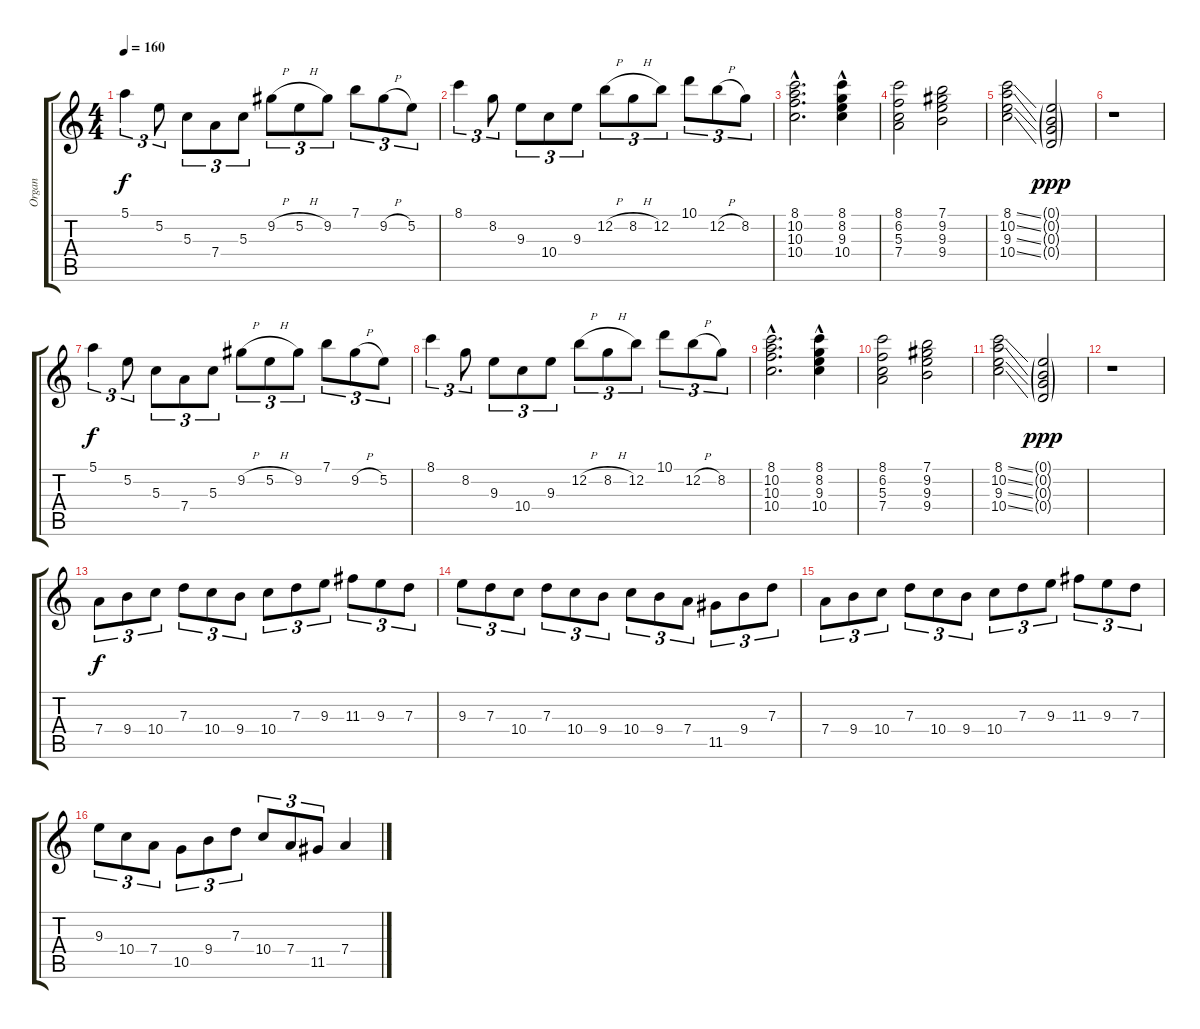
\track ("Organ" "Organ") {instrument rockorgan}
\staff {score tabs}
\tuning (E5 B4 G4 D4 A3 E3) {hide}
\ts (4 4)
\tempo 160
\clef g2
\ks c
5.1.4{tu (3 2) dy f} 5.2.8{tu (3 2)} 5.3.8{tu (3 2)} 7.4.8{tu (3 2)} 5.3.8{tu (3 2)} 9.2{h}.8{tu (3 2)} 5.2{h}.8{tu (3 2)} 9.2.8{tu (3 2)} 7.1.8{tu (3 2)} 9.2{h}.8{tu (3 2)} 5.2.8{tu (3 2)} |
8.1.4{tu (3 2)} 8.2.8{tu (3 2)} 9.3.8{tu (3 2)} 10.4.8{tu (3 2)} 9.3.8{tu (3 2)} 12.2{h}.8{tu (3 2)} 8.2{h}.8{tu (3 2)} 12.2.8{tu (3 2)} 10.1.8{tu (3 2)} 12.2{h}.8{tu (3 2)} 8.2.8{tu (3 2)} |
(8.1{hac} 10.2{hac} 10.3{hac} 10.4{hac}).2{d} (8.1 8.2{hac} 9.3 10.4).4 |
(8.1 6.2 5.3 7.4).2 (7.1 9.2 9.3 9.4).2 |
(8.1{ss} 10.2{ss} 9.3{ss} 10.4{ss}).2 (0.1{g} 0.2{g} 0.3{g} 0.4{g}).2{dy ppp} |
r.1 |
5.1.4{tu (3 2) dy f} 5.2.8{tu (3 2)} 5.3.8{tu (3 2)} 7.4.8{tu (3 2)} 5.3.8{tu (3 2)} 9.2{h}.8{tu (3 2)} 5.2{h}.8{tu (3 2)} 9.2.8{tu (3 2)} 7.1.8{tu (3 2)} 9.2{h}.8{tu (3 2)} 5.2.8{tu (3 2)} |
8.1.4{tu (3 2)} 8.2.8{tu (3 2)} 9.3.8{tu (3 2)} 10.4.8{tu (3 2)} 9.3.8{tu (3 2)} 12.2{h}.8{tu (3 2)} 8.2{h}.8{tu (3 2)} 12.2.8{tu (3 2)} 10.1.8{tu (3 2)} 12.2{h}.8{tu (3 2)} 8.2.8{tu (3 2)} |
(8.1{hac} 10.2{hac} 10.3{hac} 10.4{hac}).2{d} (8.1 8.2{hac} 9.3 10.4).4 |
(8.1 6.2 5.3 7.4).2 (7.1 9.2 9.3 9.4).2 |
(8.1{ss} 10.2{ss} 9.3{ss} 10.4{ss}).2 (0.1{g} 0.2{g} 0.3{g} 0.4{g}).2{dy ppp} |
r.1 |
7.4.8{tu (3 2) dy f} 9.4.8{tu (3 2)} 10.4.8{tu (3 2)} 7.3.8{tu (3 2)} 10.4.8{tu (3 2)} 9.4.8{tu (3 2)} 10.4.8{tu (3 2)} 7.3.8{tu (3 2)} 9.3.8{tu (3 2)} 11.3.8{tu (3 2)} 9.3.8{tu (3 2)} 7.3.8{tu (3 2)} |
9.3.8{tu (3 2)} 7.3.8{tu (3 2)} 10.4.8{tu (3 2)} 7.3.8{tu (3 2)} 10.4.8{tu (3 2)} 9.4.8{tu (3 2)} 10.4.8{tu (3 2)} 9.4.8{tu (3 2)} 7.4.8{tu (3 2)} 11.5.8{tu (3 2)} 9.4.8{tu (3 2)} 7.3.8{tu (3 2)} |
7.4.8{tu (3 2)} 9.4.8{tu (3 2)} 10.4.8{tu (3 2)} 7.3.8{tu (3 2)} 10.4.8{tu (3 2)} 9.4.8{tu (3 2)} 10.4.8{tu (3 2)} 7.3.8{tu (3 2)} 9.3.8{tu (3 2)} 11.3.8{tu (3 2)} 9.3.8{tu (3 2)} 7.3.8{tu (3 2)} |
9.3.8{tu (3 2)} 10.4.8{tu (3 2)} 7.4.8{tu (3 2)} 10.5.8{tu (3 2)} 9.4.8{tu (3 2)} 7.3.8{tu (3 2)} 10.4.8{tu (3 2)} 7.4.8{tu (3 2)} 11.5.8{tu (3 2)} 7.4.4
